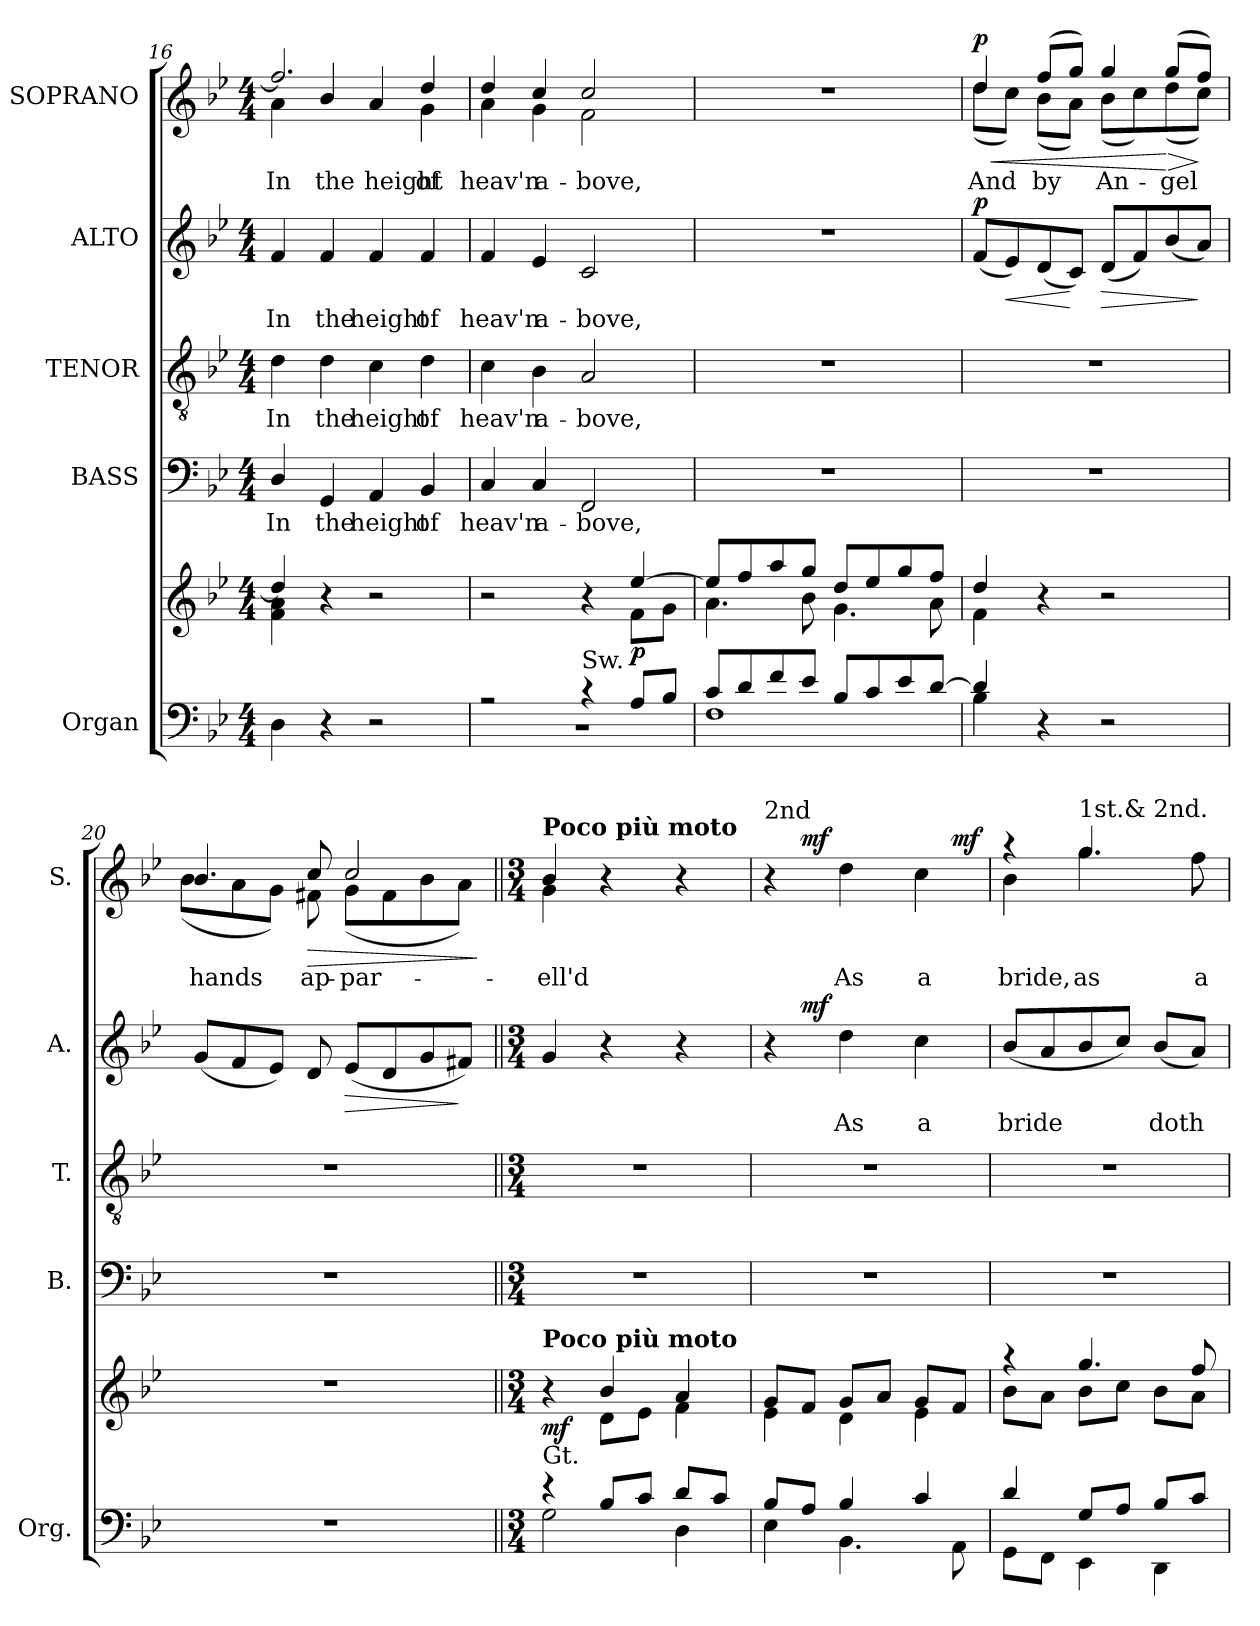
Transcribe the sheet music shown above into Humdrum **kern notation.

**kern	**kern	**dynam	**kern	**text	**kern	**text	**kern	**text	**dynam	**kern	**text	**dynam
*part5	*part5	*part5	*part4	*part4	*part3	*part3	*part2	*part2	*part2	*part1	*part1	*part1
*staff6	*staff5	*staff5/6	*staff4	*staff4	*staff3	*staff3	*staff2	*staff2	*staff2	*staff1	*staff1	*staff1
*I"Organ	*	*	*I"BASS	*	*I"TENOR	*	*I"ALTO	*	*	*I"SOPRANO	*	*
*I'Org.	*	*	*I'B.	*	*I'T.	*	*I'A.	*	*	*I'S.	*	*
*clefF4	*clefG2	*	*clefF4	*	*clefGv2	*	*clefG2	*	*	*clefG2	*	*
*	*	*	*	*	*ITrd7c12	*	*	*	*	*	*	*
*k[b-e-]	*k[b-e-]	*	*k[b-e-]	*	*k[b-e-]	*	*k[b-e-]	*	*	*k[b-e-]	*	*
*B-:	*B-:	*	*B-:	*	*B-:	*	*B-:	*	*	*B-:	*	*
*M4/4	*M4/4	*	*M4/4	*	*M4/4	*	*M4/4	*	*	*M4/4	*	*
=16	=16	=16	=16	=16	=16	=16	=16	=16	=16	=16	=16	=16
*	*^	*	*	*	*	*	*	*	*	*	*	*
!	!	!	!	!	!LO:LY:b:color=#000000	!	!	!	!	!	!	!	!
!	!	!	!	!	!	!	!LO:LY:b:color=#000000	!	!	!	!	!	!
!	!	!	!	!	!	!	!	!	!LO:LY:b:color=#000000	!	!	!	!
*	*	*	*	*	*	*	*	*	*	*	*^	*	*
!	!	!	!	!	!	!	!	!	!	!	!	!	!LO:LY:b:color=#000000	!
4Di\	4ddi/]	4fi\ 4ai	.	4Di/	In	4Di\	In	4fi/	In	.	2.ffi/]	4ai\	In	.
!	!	!	!	!	!LO:LY:b:color=#000000	!	!	!	!	!	!	!	!	!
!	!	!	!	!	!	!	!LO:LY:b:color=#000000	!	!	!	!	!	!	!
!	!	!	!	!	!	!	!	!	!LO:LY:b:color=#000000	!	!	!	!	!
!	!	!	!	!	!	!	!	!	!	!	!	!	!LO:LY:b:color=#000000	!
4r	4r	2.ryy	.	4GGi/	the	4Di\	the	4fi/	the	.	.	4b-i/	the	.
!	!	!	!	!	!LO:LY:b:color=#000000	!	!	!	!	!	!	!	!	!
!	!	!	!	!	!	!	!LO:LY:b:color=#000000	!	!	!	!	!	!	!
!	!	!	!	!	!	!	!	!	!LO:LY:b:color=#000000	!	!	!	!	!
!	!	!	!	!	!	!	!	!	!	!	!	!	!LO:LY:b:color=#000000	!
2r	2r	.	.	4AAi/	height	4Ci\	height	4fi/	height	.	.	4ai/	height	.
!	!	!	!	!	!LO:LY:b:color=#000000	!	!	!	!	!	!	!	!	!
!	!	!	!	!	!	!	!LO:LY:b:color=#000000	!	!	!	!	!	!	!
!	!	!	!	!	!	!	!	!	!LO:LY:b:color=#000000	!	!	!	!	!
!	!	!	!	!	!	!	!	!	!	!	!	!	!LO:LY:b:color=#000000	!
.	.	.	.	4BB-i/	of	4Di\	of	4fi/	of	.	4ddi/	4gi\	of	.
=17	=17	=17	=17	=17	=17	=17	=17	=17	=17	=17	=17	=17	=17	=17
*^	*	*	*	*	*	*	*	*	*	*	*	*	*	*
!	!	!	!	!	!	!LO:LY:b:color=#000000	!	!	!	!	!	!	!	!	!
!	!	!	!	!	!	!	!	!LO:LY:b:color=#000000	!	!	!	!	!	!	!
!	!	!	!	!	!	!	!	!	!	!LO:LY:b:color=#000000	!	!	!	!	!
!	!	!	!	!	!	!	!	!	!	!	!	!	!	!LO:LY:b:color=#000000	!
2r	1r	2r	2.ryy	.	4Ci/	heav'n	4Ci\	heav'n	4fi/	heav'n	.	4ddi/	4ai\	heav'n	.
!	!	!	!	!	!	!LO:LY:b:color=#000000	!	!	!	!	!	!	!	!	!
!	!	!	!	!	!	!	!	!LO:LY:b:color=#000000	!	!	!	!	!	!	!
!	!	!	!	!	!	!	!	!	!	!LO:LY:b:color=#000000	!	!	!	!	!
!	!	!	!	!	!	!	!	!	!	!	!	!	!	!LO:LY:b:color=#000000	!
.	.	.	.	.	4Ci/	a-	4BB-i\	a-	4e-i/	a-	.	4cci/	4gi\	a-	.
!	!	!	!	!	!	!LO:LY:b:color=#000000	!	!	!	!	!	!	!	!	!
!	!	!	!	!	!	!	!	!LO:LY:b:color=#000000	!	!	!	!	!	!	!
!	!	!	!	!	!	!	!	!	!	!LO:LY:b:color=#000000	!	!	!	!	!
!LO:TX:a:t=Sw.	!	!	!	!	!	!	!	!	!	!	!	!	!	!	!
!	!	!	!	!	!	!	!	!	!	!	!	!	!	!LO:LY:b:color=#000000	!
4r	.	4r	.	.	2FFi/	-bove,	2AAi/	-bove,	2ci/	-bove,	.	2cci/	2fi\	-bove,	.
8Ai/L	.	[4ee-i/	8fi\L	p	.	.	.	.	.	.	.	.	.	.	.
8B-i/J	.	.	8gi\J	.	.	.	.	.	.	.	.	.	.	.	.
*	*	*	*	*	*	*	*	*	*	*	*	*v	*v	*	*
=18	=18	=18	=18	=18	=18	=18	=18	=18	=18	=18	=18	=18	=18	=18
8ci/L	1Fi	8ee-i/L]	4.ai\	.	1r	.	1r	.	1r	.	.	1r	.	.
8di/	.	8ffi/	.	.	.	.	.	.	.	.	.	.	.	.
8fi/	.	8aai/	.	.	.	.	.	.	.	.	.	.	.	.
8e-i/J	.	8ggi/J	8b-i\	.	.	.	.	.	.	.	.	.	.	.
8B-i/L	.	8ddi/L	4.gi\	.	.	.	.	.	.	.	.	.	.	.
8ci/	.	8ee-i/	.	.	.	.	.	.	.	.	.	.	.	.
8e-i/	.	8ggi/	.	.	.	.	.	.	.	.	.	.	.	.
[8di/J	.	8ffi/J	8ai\	.	.	.	.	.	.	.	.	.	.	.
=19	=19	=19	=19	=19	=19	=19	=19	=19	=19	=19	=19	=19	=19	=19
!	!	!	!	!	!	!	!	!	!	!	!	!	!	!LO:HP:b
*	*	*	*	*	*	*	*	*	*	*	*	*^	*	*
!	!	!	!	!	!	!	!	!	!	!	!	!	!	!LO:LY:b:color=#000000	!
4di/]	4B-i\	4ddi/	4fi\	.	1r	.	1r	.	(8fi/L	.	p	4ddi/	(8ddi\L	And	< p
!	!	!	!	!	!	!	!	!	!	!	!LO:HP:b	!	!	!	!
.	.	.	.	.	.	.	.	.	8e-i/)	.	<	.	8cci\J)	.	.
!	!	!	!	!	!	!	!	!	!	!	!	!	!	!LO:LY:b:color=#000000	!
4r	2.ryy	4r	2.ryy	.	.	.	.	.	(8di/	.	.	(8ffi/L	(8b-i\L	by	.
.	.	.	.	.	.	.	.	.	8ci/J)	.	[	8ggi/J)	8ai\J)	.	.
!	!	!	!	!	!	!	!	!	!	!	!LO:HP:b	!	!	!	!
!	!	!	!	!	!	!	!	!	!	!	!	!	!	!LO:LY:b:color=#000000	!
2r	.	2r	.	.	.	.	.	.	(8di/L	.	>	4ggi/	(8b-i\L	An-	.
.	.	.	.	.	.	.	.	.	8fi/)	.	.	.	8cci\)	.	.
!	!	!	!	!	!	!	!	!	!	!	!	!	!	!	!LO:HP:n=1:b
!	!	!	!	!	!	!	!	!	!	!	!	!	!	!LO:LY:b:color=#000000	!
.	.	.	.	.	.	.	.	.	(8b-i/	.	.	(8ggi/L	(8ddi\	-gel	[ >
.	.	.	.	.	.	.	.	.	8ai/J)	.	]	8ffi/J)	8cci\J)	.	]
*v	*v	*	*	*	*	*	*	*	*	*	*	*	*	*	*
*	*v	*v	*	*	*	*	*	*	*	*	*	*	*	*
!!LO:PB:g=z	!!
=20	=20	=20	=20	=20	=20	=20	=20	=20	=20	=20	=20	=20	=20
!	!	!	!	!	!	!	!	!	!	!	!	!LO:LY:b:color=#000000	!
1r	1r	.	1r	.	1r	.	(8gi/L	.	.	4.b-i/	(8b-i\L	hands	.
.	.	.	.	.	.	.	8fi/	.	.	.	8ai\	.	.
.	.	.	.	.	.	.	8e-i/J)	.	.	.	8gi\J)	.	.
!	!	!	!	!	!	!	!	!	!	!	!	!	!LO:HP:b
!	!	!	!	!	!	!	!	!	!	!	!	!LO:LY:b:color=#000000	!
.	.	.	.	.	.	.	8di/	.	.	8cci/	8f#Xi\	ap-	>
!	!	!	!	!	!	!	!	!	!LO:HP:b	!	!	!	!
!	!	!	!	!	!	!	!	!	!	!	!	!LO:LY:b:color=#000000	!
.	.	.	.	.	.	.	(8e-i/L	.	>	2cci/	(8gi\L	-par-	.
.	.	.	.	.	.	.	8di/	.	.	.	8f#i\	.	.
.	.	.	.	.	.	.	8gi/	.	.	.	8b-i\	.	.
.	.	.	.	.	.	.	8f#Xi/J)	.	]	.	8ai\J)	.	.
*	*	*	*	*	*	*	*	*	*	*v	*v	*	*
.	.	.	.	.	.	.	.	.	.	.	.	]
=21||	=21||	=21||	=21||	=21||	=21||	=21||	=21||	=21||	=21||	=21||	=21||	=21||
*M3/4	*M3/4	*	*M3/4	*	*M3/4	*	*M3/4	*	*	*M3/4	*	*
*^	*^	*	*	*	*	*	*	*	*	*	*	*
!	!	!	!	!	!LO:N:vis=1	!	!LO:N:vis=1	!	!	!	!	!	!	!
*	*	*	*	*	*	*	*	*	*	*	*	*^	*	*
!	!	!	!	!	!	!	!	!	!	!	!	!LO:TX:a:B:t=Poco più moto	!	!	!
!	!	!LO:TX:a:B:t=Poco più moto	!	!	!	!	!	!	!	!	!	!	!	!	!
!LO:TX:a:t=Gt.	!	!	!	!	!	!	!	!	!	!	!	!	!	!	!
!	!	!	!	!	!	!	!	!	!	!	!	!	!	!LO:LY:b:color=#000000	!
4r	2Gi\	4r	4ryy	mf	2.r	.	2.r	.	4gi/	.	.	4b-i/	4gi\	-ell'd	.
8B-i/L	.	4b-i/	8di\L	.	.	.	.	.	4r	.	.	4r	2ryy	.	.
8ci/J	.	.	8e-i\J	.	.	.	.	.	.	.	.	.	.	.	.
8di/L	4Di\	4ai/	4fi\	.	.	.	.	.	4r	.	.	4r	.	.	.
8ci/J	.	.	.	.	.	.	.	.	.	.	.	.	.	.	.
=22	=22	=22	=22	=22	=22	=22	=22	=22	=22	=22	=22	=22	=22	=22	=22
!	!	!	!	!	!	!	!	!	!	!	!	!LO:TX:a:t=2nd	!	!	!
!	!	!	!	!	!LO:N:vis=1	!	!LO:N:vis=1	!	!	!	!	!	!	!	!
*	*	*	*	*	*	*	*	*	*^	*	*	*	*	*	*
8B-i/L	4E-i\	8gi/L	4e-i\	.	2.r	.	2.r	.	4r	8ryy	.	.	4r	8ryy	.	.
8Ai/J	.	8fi/J	.	.	.	.	.	.	.	2ryy	.	mf	.	2ryy	.	mf
!	!	!	!	!	!	!	!	!	!	!	!LO:LY:b:color=#000000	!	!	!	!	!
!	!	!	!	!	!	!	!	!	!	!	!	!	!	!	!LO:LY:b:color=#000000	!
4B-i/	4.BB-i\	8gi/L	4di\	.	.	.	.	.	4ddi\	.	As	.	4ddi\	.	As	.
.	.	8ai/J	.	.	.	.	.	.	.	.	.	.	.	.	.	.
!	!	!	!	!	!	!	!	!	!	!	!LO:LY:b:color=#000000	!	!	!	!	!
!	!	!	!	!	!	!	!	!	!	!	!	!	!	!	!LO:LY:b:color=#000000	!
4ci/	.	8gi/L	4e-i\	.	.	.	.	.	4cci\	.	a	.	4cci\	.	a	.
.	8AAi\	8fi/J	.	.	.	.	.	.	.	8ryy	.	.	.	8ryy	.	mf
=23	=23	=23	=23	=23	=23	=23	=23	=23	=23	=23	=23	=23	=23	=23	=23	=23
!	!	!	!	!	!LO:N:vis=1	!	!LO:N:vis=1	!	!	!	!	!	!	!	!	!
*	*	*	*	*	*	*	*	*	*v	*v	*	*	*	*	*	*
*	*	*	*	*	*	*	*	*	*^	*	*	*	*	*	*
!	!	!	!	!	!	!	!	!	!	!	!LO:LY:b:color=#000000	!	!	!	!	!
*	*	*	*	*	*	*	*	*	*v	*v	*	*	*	*	*	*
*	*	*	*	*	*	*	*	*	*^	*	*	*	*	*	*
!	!	!	!	!	!	!	!	!	!	!	!	!	!	!	!LO:LY:b:color=#000000	!
*	*	*	*	*	*	*	*	*	*v	*v	*	*	*	*	*	*
4di/	8GGi\L	4r	8b-i\L	.	2.r	.	2.r	.	(8b-i/L	bride	.	4r	4b-i\	bride,	.
.	8FFi\J	.	8ai\J	.	.	.	.	.	8ai/	.	.	.	.	.	.
!	!	!	!	!	!	!	!	!	!	!	!	!LO:TX:a:t=1st.& 2nd.	!	!	!
!	!	!	!	!	!	!	!	!	!	!	!	!	!	!LO:LY:b:color=#000000	!
8Gi/L	4EE-i\	4.ggi/	8b-i\L	.	.	.	.	.	8b-i/	.	.	4.ggi/	4.ggi\	as	.
8Ai/J	.	.	8cci\J	.	.	.	.	.	8cci/J)	.	.	.	.	.	.
!	!	!	!	!	!	!	!	!	!	!LO:LY:b:color=#000000	!	!	!	!	!
8B-i/L	4DDi\	.	8b-i\L	.	.	.	.	.	(8b-i/L	doth	.	.	.	.	.
!	!	!	!	!	!	!	!	!	!	!	!	!	!	!LO:LY:b:color=#000000	!
8ci/J	.	8ffi/	8ai\J	.	.	.	.	.	8ai/J)	.	.	8ffi\	8ffi\	a	.
*v	*v	*	*	*	*	*	*	*	*	*	*	*v	*v	*	*
*	*v	*v	*	*	*	*	*	*	*	*	*	*	*
=	=	=	=	=	=	=	=	=	=	=	=	=
*-	*-	*-	*-	*-	*-	*-	*-	*-	*-	*-	*-	*-
